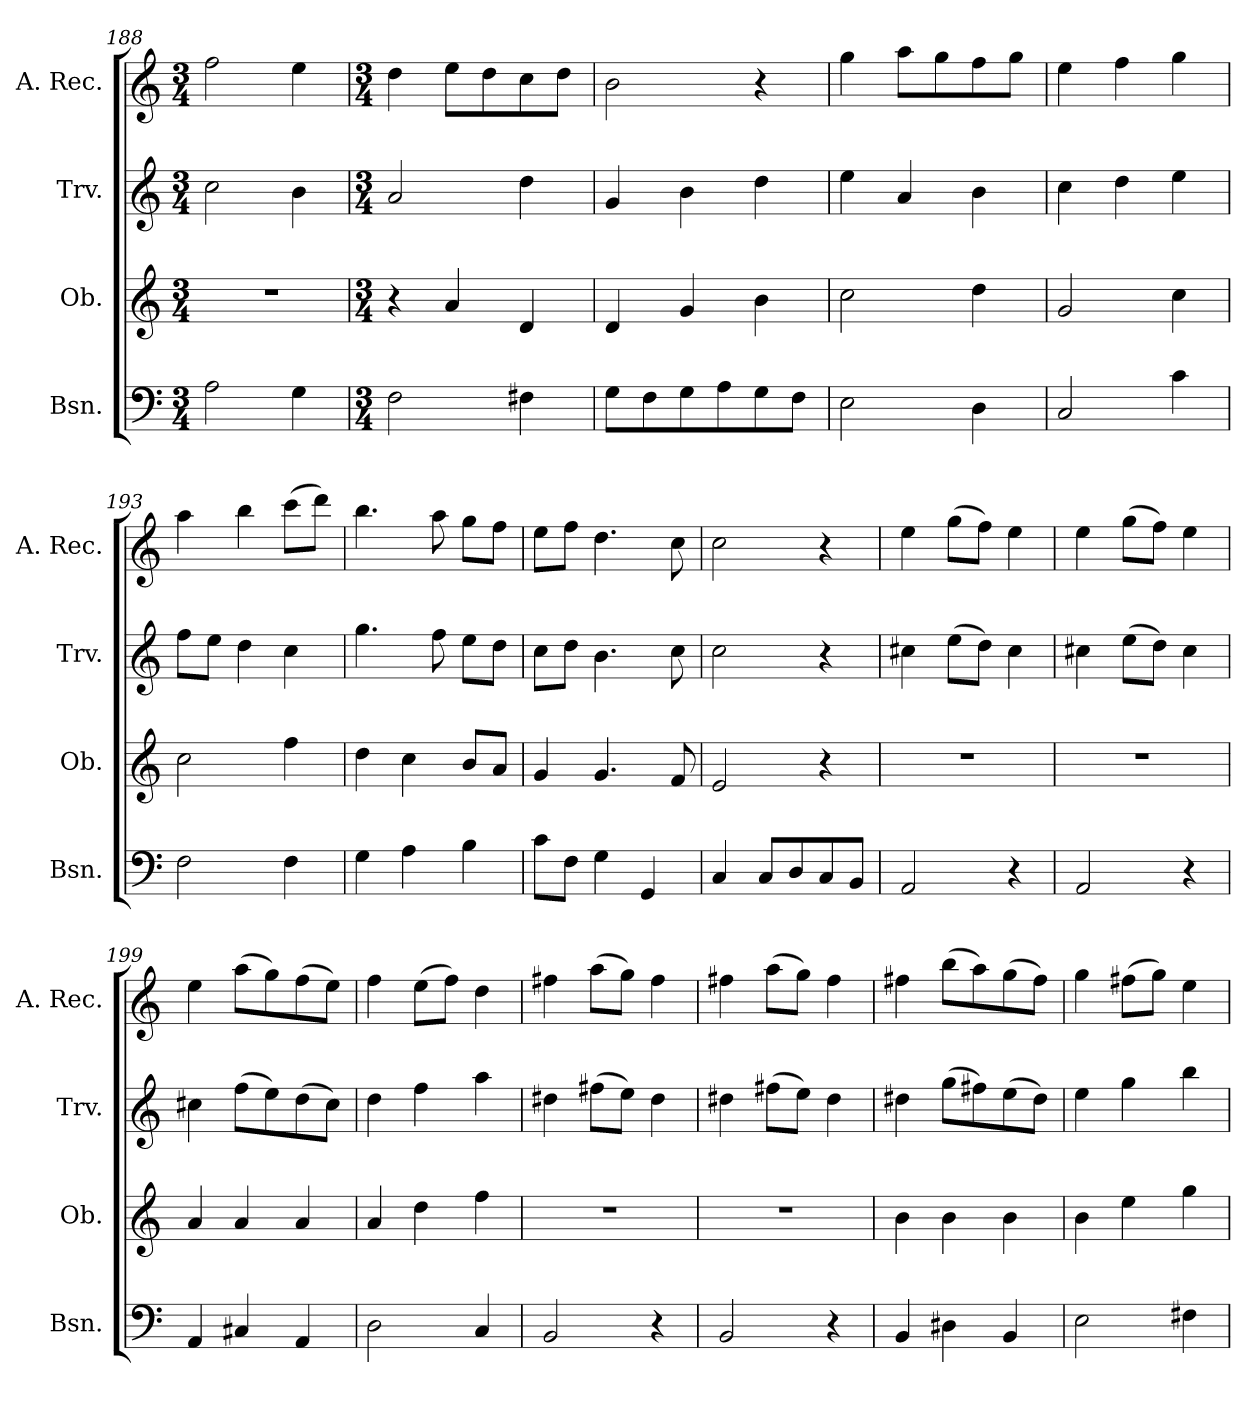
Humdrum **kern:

**kern	**kern	**kern	**kern
*part4	*part3	*part2	*part1
*staff4	*staff3	*staff2	*staff1
*I"Bsn.	*I"Ob.	*I"Trv.	*I"A. Rec.
*I'Bsn.	*I'Ob.	*I'Trv.	*I'A. Rec.
*clefF4	*clefG2	*clefG2	*clefG2
*k[]	*k[]	*k[]	*k[]
*C:	*C:	*C:	*C:
*M3/4	*M3/4	*M3/4	*M3/4
=188	=188	=188	=188
!	!LO:N:vis=1	!	!
2A\	2.r	2cc\	2ff\
4G\	.	4b\	4ee\
!!LO:LB:g=z
=189	=189	=189	=189
*M3/4	*M3/4	*M3/4	*M3/4
2F\	4r	2a/	4dd\
.	4a/	.	8ee\L
.	.	.	8dd\
4F#X\	4d/	4dd\	8cc\
.	.	.	8dd\J
=190	=190	=190	=190
8G\L	4d/	4g/	2b\
8F\	.	.	.
8G\	4g/	4b\	.
8A\	.	.	.
8G\	4b\	4dd\	4r
8F\J	.	.	.
=191	=191	=191	=191
2E\	2cc\	4ee\	4gg\
.	.	4a/	8aa\L
.	.	.	8gg\
4D\	4dd\	4b\	8ff\
.	.	.	8gg\J
=192	=192	=192	=192
2C/	2g/	4cc\	4ee\
.	.	4dd\	4ff\
4c\	4cc\	4ee\	4gg\
=193	=193	=193	=193
2F\	2cc\	8ff\L	4aa\
.	.	8ee\J	.
.	.	4dd\	4bb\
4F\	4ff\	4cc\	(>8ccc\L
.	.	.	8ddd\J)
=194	=194	=194	=194
4G\	4dd\	4.gg\	4.bb\
4A\	4cc\	.	.
.	.	8ff\	8aa\
4B\	8b/L	8ee\L	8gg\L
.	8a/J	8dd\J	8ff\J
=195	=195	=195	=195
8c\L	4g/	8cc\L	8ee\L
8F\J	.	8dd\J	8ff\J
4G\	4.g/	4.b\	4.dd\
4GG/	.	.	.
.	8f/	8cc\	8cc\
=196	=196	=196	=196
4C/	2e/	2cc\	2cc\
8C/L	.	.	.
8D/	.	.	.
8C/	4r	4r	4r
8BB/J	.	.	.
=197	=197	=197	=197
!	!LO:N:vis=1	!	!
2AA/	2.r	4cc#X\	4ee\
.	.	(>8ee\L	(>8gg\L
.	.	8dd\J)	8ff\J)
4r	.	4cc#\	4ee\
=198	=198	=198	=198
!	!LO:N:vis=1	!	!
2AA/	2.r	4cc#X\	4ee\
.	.	(>8ee\L	(>8gg\L
.	.	8dd\J)	8ff\J)
4r	.	4cc#\	4ee\
!!LO:LB:g=z
=199	=199	=199	=199
4AA/	4a/	4cc#X\	4ee\
4C#X/	4a/	(>8ff\L	(>8aa\L
.	.	8ee\)	8gg\)
4AA/	4a/	(>8dd\	(>8ff\
.	.	8cc#\J)	8ee\J)
=200	=200	=200	=200
2D\	4a/	4dd\	4ff\
.	4dd\	4ff\	(>8ee\L
.	.	.	8ff\J)
4C/	4ff\	4aa\	4dd\
=201	=201	=201	=201
!	!LO:N:vis=1	!	!
2BB/	2.r	4dd#X\	4ff#X\
.	.	(>8ff#X\L	(>8aa\L
.	.	8ee\J)	8gg\J)
4r	.	4dd#\	4ff#\
=202	=202	=202	=202
!	!LO:N:vis=1	!	!
2BB/	2.r	4dd#X\	4ff#X\
.	.	(>8ff#X\L	(>8aa\L
.	.	8ee\J)	8gg\J)
4r	.	4dd#\	4ff#\
=203	=203	=203	=203
4BB/	4b\	4dd#X\	4ff#X\
4D#X\	4b\	(>8gg\L	(>8bb\L
.	.	8ff#X\)	8aa\)
4BB/	4b\	(>8ee\	(>8gg\
.	.	8dd#\J)	8ff#\J)
=204	=204	=204	=204
2E\	4b\	4ee\	4gg\
.	4ee\	4gg\	(>8ff#X\L
.	.	.	8gg\J)
4F#X\	4gg\	4bb\	4ee\
=	=	=	=
*-	*-	*-	*-
